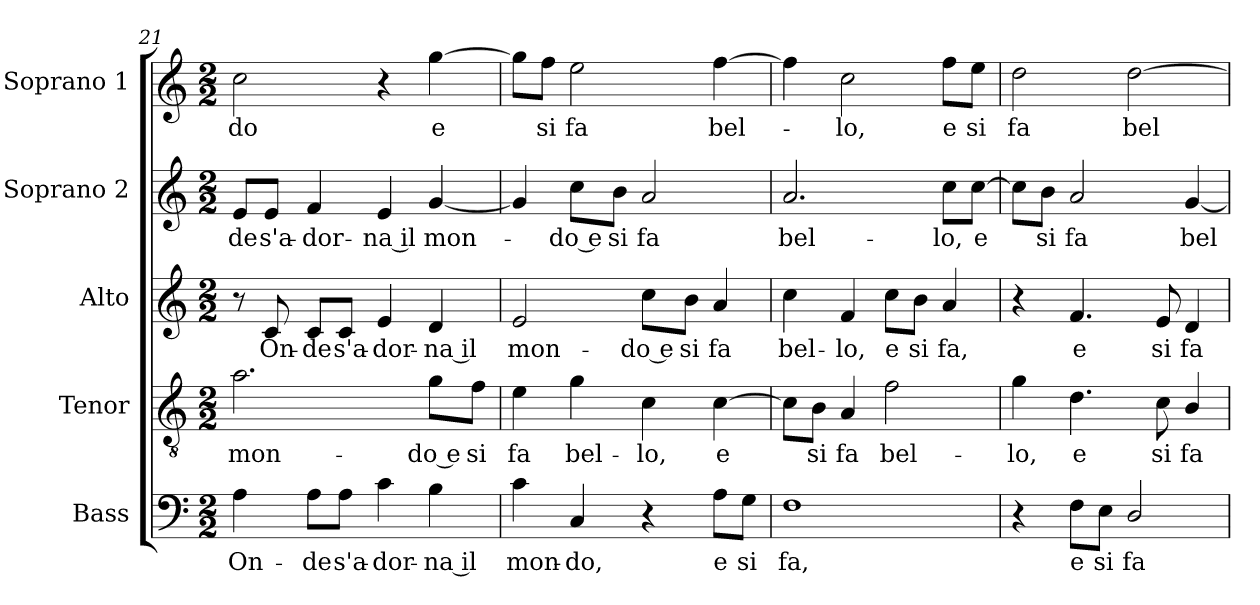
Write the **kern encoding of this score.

**kern	**text	**kern	**text	**kern	**text	**kern	**text	**kern	**text
*part5	*part5	*part4	*part4	*part3	*part3	*part2	*part2	*part1	*part1
*staff5	*staff5	*staff4	*staff4	*staff3	*staff3	*staff2	*staff2	*staff1	*staff1
*I"Bass	*	*I"Tenor	*	*I"Alto	*	*I"Soprano 2	*	*I"Soprano 1	*
*I'B	*	*I'T	*	*I'A	*	*I'S2	*	*I'S1	*
*clefF4	*	*clefGv2	*	*clefG2	*	*clefG2	*	*clefG2	*
*	*	*ITrd7c12	*	*	*	*	*	*	*
*k[]	*	*k[]	*	*k[]	*	*k[]	*	*k[]	*
*C:	*	*C:	*	*C:	*	*C:	*	*C:	*
*M2/2	*	*M2/2	*	*M2/2	*	*M2/2	*	*M2/2	*
=21	=21	=21	=21	=21	=21	=21	=21	=21	=21
!	!LO:LY:b:color=#000000	!	!	!	!	!	!	!	!
!	!	!	!LO:LY:b:color=#000000	!	!	!	!	!	!
!	!	!	!	!	!	!	!LO:LY:b:color=#000000	!	!
!	!	!	!	!	!	!	!	!	!LO:LY:b:color=#000000
4Ai\	On-	2.Ai\	mon-	8r	.	8ei/L	-de	2cci\	-do
!	!	!	!	!	!LO:LY:b:color=#000000	!	!	!	!
!	!	!	!	!	!	!	!LO:LY:b:color=#000000	!	!
.	.	.	.	8ci/	On-	8ei/J	s'a-	.	.
!	!LO:LY:b:color=#000000	!	!	!	!	!	!	!	!
!	!	!	!	!	!LO:LY:b:color=#000000	!	!	!	!
!	!	!	!	!	!	!	!LO:LY:b:color=#000000	!	!
8Ai\L	-de	.	.	8ci/L	-de	4fi/	-dor-	.	.
!	!LO:LY:b:color=#000000	!	!	!	!	!	!	!	!
!	!	!	!	!	!LO:LY:b:color=#000000	!	!	!	!
8Ai\J	s'a-	.	.	8ci/J	s'a-	.	.	.	.
!	!LO:LY:b:color=#000000	!	!	!	!	!	!	!	!
!	!	!	!	!	!LO:LY:b:color=#000000	!	!	!	!
!	!	!	!	!	!	!	!LO:LY:b:color=#000000	!	!
4ci\	-dor-	.	.	4ei/	-dor-	4ei/	-na il	4r	.
!	!LO:LY:b:color=#000000	!	!	!	!	!	!	!	!
!	!	!	!LO:LY:b:color=#000000	!	!	!	!	!	!
!	!	!	!	!	!LO:LY:b:color=#000000	!	!	!	!
!	!	!	!	!	!	!	!LO:LY:b:color=#000000	!	!
!	!	!	!	!	!	!	!	!	!LO:LY:b:color=#000000
4Bi\	-na il	8Gi\L	-do e	4di/	-na il	[4gi/	mon-	[4ggi\	e
!	!	!	!LO:LY:b:color=#000000	!	!	!	!	!	!
.	.	8Fi\J	si	.	.	.	.	.	.
=22	=22	=22	=22	=22	=22	=22	=22	=22	=22
!	!LO:LY:b:color=#000000	!	!	!	!	!	!	!	!
!	!	!	!LO:LY:b:color=#000000	!	!	!	!	!	!
!	!	!	!	!	!LO:LY:b:color=#000000	!	!	!	!
4ci\	mon-	4Ei\	fa	2ei/	mon-	4gi/]	.	8ggi\L]	.
!	!	!	!	!	!	!	!	!	!LO:LY:b:color=#000000
.	.	.	.	.	.	.	.	8ffi\J	si
!	!LO:LY:b:color=#000000	!	!	!	!	!	!	!	!
!	!	!	!LO:LY:b:color=#000000	!	!	!	!	!	!
!	!	!	!	!	!	!	!LO:LY:b:color=#000000	!	!
!	!	!	!	!	!	!	!	!	!LO:LY:b:color=#000000
4Ci/	-do,	4Gi\	bel-	.	.	8cci\L	-do e	2eei\	fa
!	!	!	!	!	!	!	!LO:LY:b:color=#000000	!	!
.	.	.	.	.	.	8bi\J	si	.	.
!	!	!	!LO:LY:b:color=#000000	!	!	!	!	!	!
!	!	!	!	!	!LO:LY:b:color=#000000	!	!	!	!
!	!	!	!	!	!	!	!LO:LY:b:color=#000000	!	!
4r	.	4Ci\	-lo,	8cci\L	-do e	2ai/	fa	.	.
!	!	!	!	!	!LO:LY:b:color=#000000	!	!	!	!
.	.	.	.	8bi\J	si	.	.	.	.
!	!LO:LY:b:color=#000000	!	!	!	!	!	!	!	!
!	!	!	!LO:LY:b:color=#000000	!	!	!	!	!	!
!	!	!	!	!	!LO:LY:b:color=#000000	!	!	!	!
!	!	!	!	!	!	!	!	!	!LO:LY:b:color=#000000
8Ai\L	e	[4Ci\	e	4ai/	fa	.	.	[4ffi\	bel-
!	!LO:LY:b:color=#000000	!	!	!	!	!	!	!	!
8Gi\J	si	.	.	.	.	.	.	.	.
=23	=23	=23	=23	=23	=23	=23	=23	=23	=23
!	!LO:LY:b:color=#000000	!	!	!	!	!	!	!	!
!	!	!	!	!	!LO:LY:b:color=#000000	!	!	!	!
!	!	!	!	!	!	!	!LO:LY:b:color=#000000	!	!
1Fi	fa,	8Ci\L]	.	4cci\	bel-	2.ai/	bel-	4ffi\]	.
!	!	!	!LO:LY:b:color=#000000	!	!	!	!	!	!
.	.	8BBi\J	si	.	.	.	.	.	.
!	!	!	!LO:LY:b:color=#000000	!	!	!	!	!	!
!	!	!	!	!	!LO:LY:b:color=#000000	!	!	!	!
!	!	!	!	!	!	!	!	!	!LO:LY:b:color=#000000
.	.	4AAi/	fa	4fi/	-lo,	.	.	2cci\	-lo,
!	!	!	!LO:LY:b:color=#000000	!	!	!	!	!	!
!	!	!	!	!	!LO:LY:b:color=#000000	!	!	!	!
.	.	2Fi\	bel-	8cci\L	e	.	.	.	.
!	!	!	!	!	!LO:LY:b:color=#000000	!	!	!	!
.	.	.	.	8bi\J	si	.	.	.	.
!	!	!	!	!	!LO:LY:b:color=#000000	!	!	!	!
!	!	!	!	!	!	!	!LO:LY:b:color=#000000	!	!
!	!	!	!	!	!	!	!	!	!LO:LY:b:color=#000000
.	.	.	.	4ai/	fa,	8cci\L	-lo,	8ffi\L	e
!	!	!	!	!	!	!	!LO:LY:b:color=#000000	!	!
!	!	!	!	!	!	!	!	!	!LO:LY:b:color=#000000
.	.	.	.	.	.	[8cci\J	e	8eei\J	si
=24	=24	=24	=24	=24	=24	=24	=24	=24	=24
!	!	!	!LO:LY:b:color=#000000	!	!	!	!	!	!
!	!	!	!	!	!	!	!	!	!LO:LY:b:color=#000000
4r	.	4Gi\	-lo,	4r	.	8cci\L]	.	2ddi\	fa
!	!	!	!	!	!	!	!LO:LY:b:color=#000000	!	!
.	.	.	.	.	.	8bi\J	si	.	.
!	!LO:LY:b:color=#000000	!	!	!	!	!	!	!	!
!	!	!	!LO:LY:b:color=#000000	!	!	!	!	!	!
!	!	!	!	!	!LO:LY:b:color=#000000	!	!	!	!
!	!	!	!	!	!	!	!LO:LY:b:color=#000000	!	!
8Fi\L	e	4.Di\	e	4.fi/	e	2ai/	fa	.	.
!	!LO:LY:b:color=#000000	!	!	!	!	!	!	!	!
8Ei\J	si	.	.	.	.	.	.	.	.
!	!LO:LY:b:color=#000000	!	!	!	!	!	!	!	!
!	!	!	!	!	!	!	!	!	!LO:LY:b:color=#000000
2Di/	fa	.	.	.	.	.	.	[2ddi\	bel-
!	!	!	!LO:LY:b:color=#000000	!	!	!	!	!	!
!	!	!	!	!	!LO:LY:b:color=#000000	!	!	!	!
.	.	8Ci\	si	8ei/	si	.	.	.	.
!	!	!	!LO:LY:b:color=#000000	!	!	!	!	!	!
!	!	!	!	!	!LO:LY:b:color=#000000	!	!	!	!
!	!	!	!	!	!	!	!LO:LY:b:color=#000000	!	!
.	.	4BBi/	fa	4di/	fa	[4gi/	bel-	.	.
=	=	=	=	=	=	=	=	=	=
*-	*-	*-	*-	*-	*-	*-	*-	*-	*-
